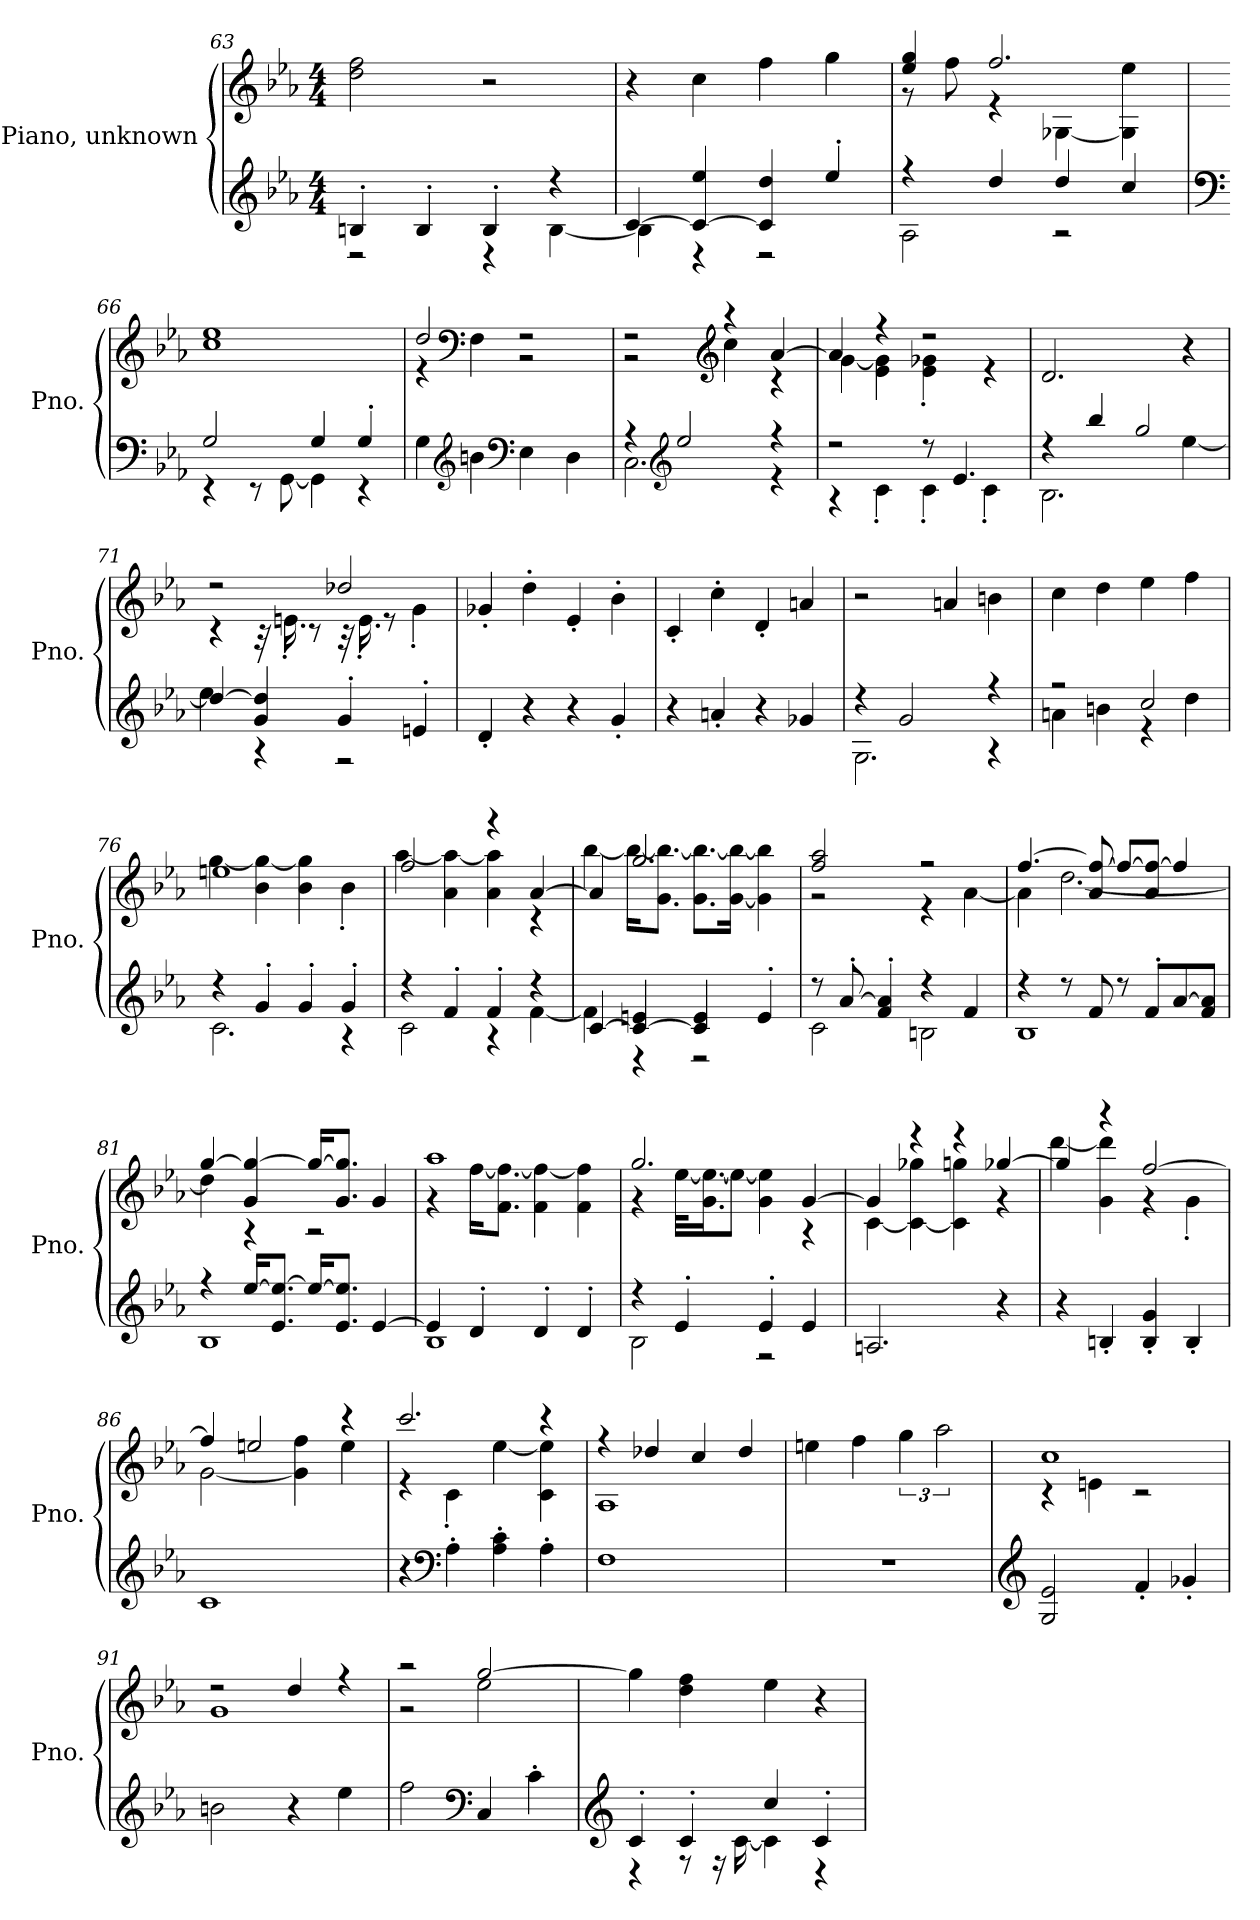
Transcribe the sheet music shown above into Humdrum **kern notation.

**kern	**kern
*part1	*part1
*staff2	*staff1
*I"Piano, unknown	*
*I'Pno.	*
*clefG2	*clefG2
*k[b-e-a-]	*k[b-e-a-]
*M4/4	*M4/4
=63	=63
*^	*
4Bn'/	2r	2dd\ 2ff\
4B'/	.	.
4B'/	4r	2r
4r	[4B\	.
!!LO:LB:g=z
=64	=64	=64
[4c/	4B\]	4r
4c/_ 4ee-/	4r	4cc\
4c/] 4dd/	2r	4ff\
4ee-'/	.	4gg\
=65	=65	=65
*	*	*^
4r	2A-\	4ee-/ 4gg/	8r
.	.	.	8ff\
4dd/	.	2.ff/	4r
4dd/	2r	.	[4G-X\
4cc/	.	.	4G-\] 4ee-\
*	*	*v	*v
=66	=66	=66
*clefF4	*	*
2G/	4r	1cc 1ee-
.	8r	.
.	[8GG\	.
4G/	4GG\]	.
4G'/	4r	.
*v	*v	*
=67	=67
*	*^
4G\	2dd/	4r
*clefG2	*clefF4	*
4bn\	.	4F\
*clefF4	*	*
4E-\	2r	2r
4D\	.	.
=68	=68	=68
*^	*	*
4r	2.C\	2r	2r
*clefG2	*	*	*
2ee-/	.	.	.
*	*	*clefG2	*
.	.	4r	4cc\
4r	4r	[4a-/	4r
!!LO:LB:g=z	!!
=69	=69	=69	=69
2r	4r	4a-/]	[4g\
.	4c'\	4r	4e-\ 4g\]
8r	4c'\	2r	4e-\' 4g-X\'
4.e-/	.	.	.
.	4c'\	.	4r
*	*	*v	*v
=70	=70	=70
4r	2.B-\	2.d/
4bb-/	.	.
2gg/	.	.
.	[4ee-\	4r
=71	=71	=71
*	*	*^
[4dd/	4ee-\]	2r	4r
4g/ 4dd/]	4r	.	32r
.	.	.	16.en'\
.	.	.	8r
4g'/	2r	2dd-X/	32r
.	.	.	16.e'\
.	.	.	8r
4en'/	.	.	4g'\
*v	*v	*	*
*	*v	*v
=72	=72
4d'/	4g-X'/
4r	4dd'\
4r	4e-'/
4g'/	4b-'\
=73	=73
4r	4c'/
4an'/	4cc'\
4r	4d'/
4g-X/	4an/
=74	=74
*^	*
4r	2.G\	2r
2g/	.	.
.	.	4an/
4r	4r	4bn\
!!LO:LB:g=z
=75	=75	=75
2r	4an\	4cc\
.	4bn\	4dd\
2cc/	4r	4ee-\
.	4dd\	4ff\
=76	=76	=76
*	*	*^
4r	2.c\	1een	[4gg\
4g'/	.	.	4b-\ 4gg\_
4g'/	.	.	4b-\ 4gg\]
4g'/	4r	.	4b-'\
=77	=77	=77	=77
4r	2c\	2ff/	[4aa-\
4f'/	.	.	4a-\ 4aa-\_
4f'/	4r	4r	4a-\ 4aa-\]
4r	[4f\	[4a-/	4r
=78	=78	=78	=78
[4c/	4f\]	4a-/]	[4bb-\
4c/_ 4en/	4r	2.gg/	16bb-\KL_
.	.	.	8.g\ 8.bb-\_J
4c/] 4e/	2r	.	8.g\ 8.bb-\_L
.	.	.	[16g\ 16bb-\_Jk
4e'/	.	.	4g\] 4bb-\]
=79	=79	=79	=79
8r	2c\	2ff/ 2aa-/	2r
[8a-'/	.	.	.
4f/' 4a-/]'	.	.	.
4r	2Bn\	2r	4r
4f/	.	.	[4a-\
!!LO:PB:g=z	!!
=80	=80	=80	=80
4r	1B-	[4.ff/	4a-\]
8r	.	.	[2.dd\
8f/	.	8a-/ 8ff/_	.
8r	.	8ff/L_	.
8f'/L	.	8a-/ 8ff/_J	.
[8a-/	.	4ff/]	.
8f/ 8a-/]J	.	.	.
=81	=81	=81	=81
4r	1B-	[4gg/	4dd\]
[16ee-/KL	.	4g/ 4gg/_	4r
8.e-/ 8.ee-/_J	.	.	.
16ee-/KL_	.	16gg/KL_	2r
8.e-/ 8.ee-/]J	.	8.g/ 8.gg/]J	.
[4e-/	.	4g/	.
=82	=82	=82	=82
4e-/]	1B-	1aa-	4r
4d'/	.	.	[16ff\KL
.	.	.	8.f\ 8.ff\_J
4d'/	.	.	4f\ 4ff\_
4d'/	.	.	4f\ 4ff\]
=83	=83	=83	=83
4r	2B-\	2.gg/	4r
4e-'/	.	.	[32ee-\KLL
.	.	.	16.g\ 16.ee-\_J
.	.	.	8ee-\J_
4e-'/	2r	.	4g\ 4ee-\]
4e-/	.	[4g/	4r
*v	*v	*	*
!!LO:LB:g=z	!!
=84	=84	=84
2.An/	4g/]	[4c\
.	4r	4c\_ 4gg-X\
.	4r	4c\] 4ggn\
4r	[4gg-X/	4r
=85	=85	=85
4r	4gg-/]	[4ddd\
4Bn'/	4r	4g\ 4ddd\]
4B/' 4g/'	[2ff/	4r
4B'/	.	4g'\
=86	=86	=86
1c	4ff/]	[2g\
.	2een/	.
.	.	4g\] 4ff\
.	4r	4ee\
=87	=87	=87
4r	2.ccc/	4r
*clefF4	*	*
4A-'\	.	4c'\
4A-\' 4c\'	.	[4ee-\
4A-'\	4r	4c\ 4ee-\]
=88	=88	=88
1F	4r	1A-
.	4dd-X/	.
.	4cc/	.
.	4dd-/	.
*	*v	*v
=89	=89
1r	4een\
.	4ff\
.	6gg\
.	3aa-\
!!LO:LB:g=z
=90	=90
*clefG2	*
*	*^
2G/ 2e-/	1cc	4r
.	.	4en\
4f'/	.	2r
4g-X'/	.	.
=91	=91	=91
2bn\	2r	1g
4r	4dd/	.
4ee-\	4r	.
=92	=92	=92
2ff\	2r	2r
*clefF4	*	*
4C/	[2gg/	2ee-\
4c'\	.	.
*	*v	*v
=93	=93
*clefG2	*
*^	*
4c'/	4r	4gg\]
4c'/	8r	4dd\ 4ff\
.	16r	.
.	[16c\	.
4cc/	4c\]	4ee-\
4c'/	4r	4r
*v	*v	*
=	=
*-	*-
